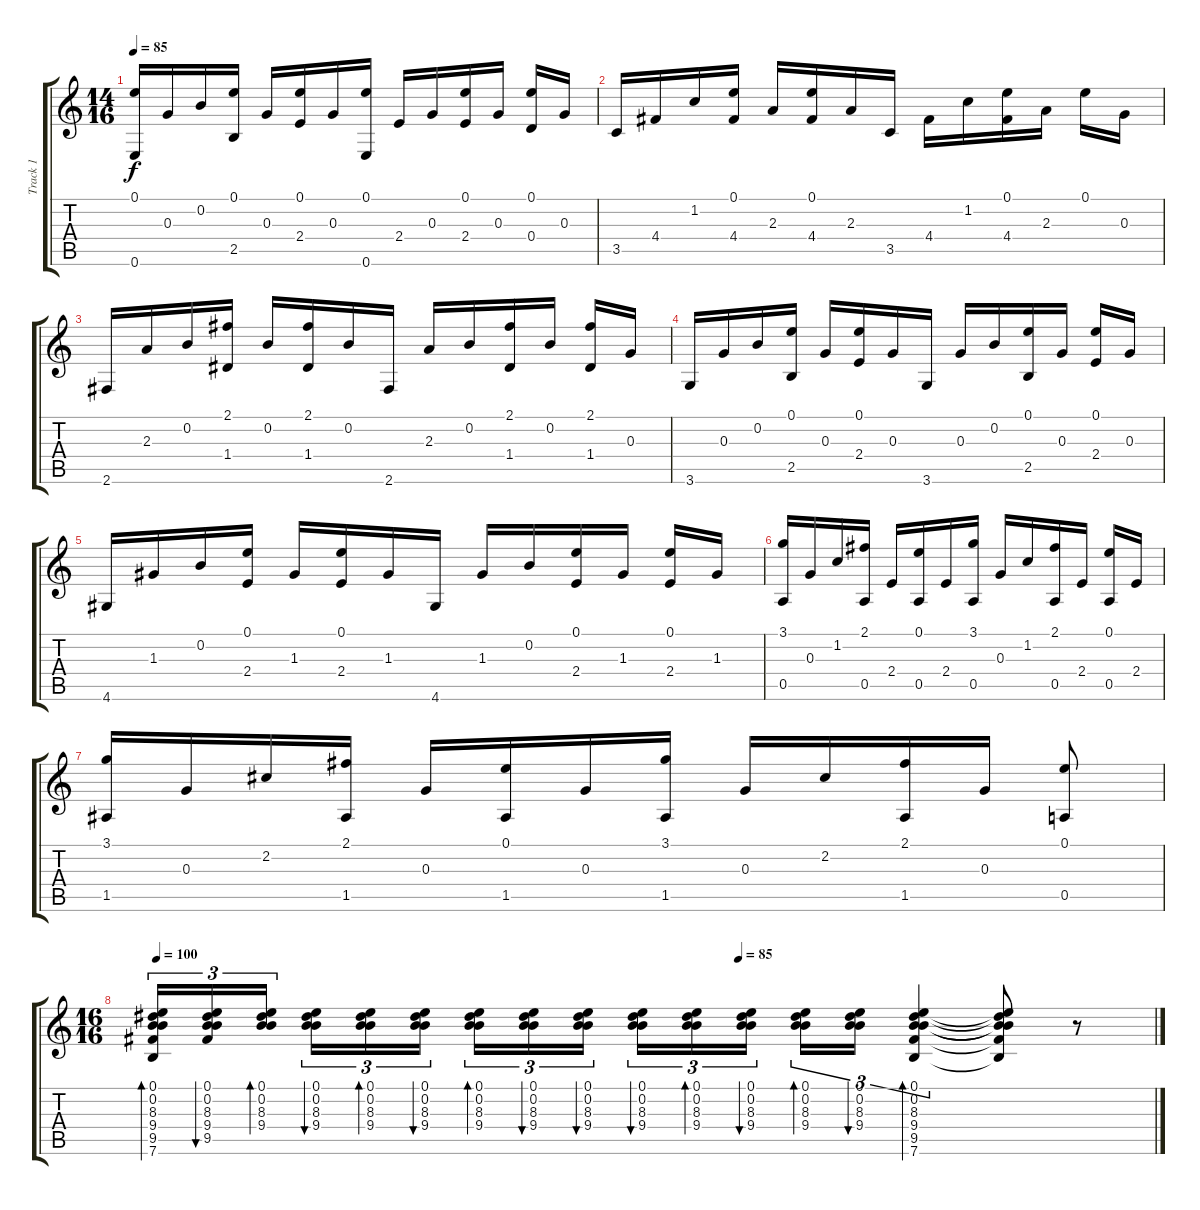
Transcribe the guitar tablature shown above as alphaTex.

\track ("Track 1" "Track 1") {instrument acousticguitarsteel}
\staff {score tabs}
\tuning (E4 B3 G3 D3 A2 E2) {hide}
\ts (14 16)
\tempo 85
\clef g2
\ks c
(0.1 0.6).16{dy f} 0.3.16 0.2.16 (0.1 2.5).16 0.3.16 (0.1 2.4).16 0.3.16 (0.1 0.6).16 2.4.16 0.3.16 (0.1 2.4).16 0.3.16 (0.1 0.4).16 0.3.16 |
3.5.16 4.4.16 1.2.16 (0.1 4.4).16 2.3.16 (0.1 4.4).16 2.3.16 3.5.16 4.4.16 1.2.16 (0.1 4.4).16 2.3.16 0.1.16 0.3.16 |
2.6.16 2.3.16 0.2.16 (2.1 1.4).16 0.2.16 (2.1 1.4).16 0.2.16 2.6.16 2.3.16 0.2.16 (2.1 1.4).16 0.2.16 (2.1 1.4).16 0.3.16 |
3.6.16 0.3.16 0.2.16 (0.1 2.5).16 0.3.16 (0.1 2.4).16 0.3.16 3.6.16 0.3.16 0.2.16 (0.1 2.5).16 0.3.16 (0.1 2.4).16 0.3.16 |
4.6.16 1.3.16 0.2.16 (0.1 2.4).16 1.3.16 (0.1 2.4).16 1.3.16 4.6.16 1.3.16 0.2.16 (0.1 2.4).16 1.3.16 (0.1 2.4).16 1.3.16 |
(3.1 0.5).16 0.3.16 1.2.16 (2.1 0.5).16 2.4.16 (0.1 0.5).16 2.4.16 (3.1 0.5).16 0.3.16 1.2.16 (2.1 0.5).16 2.4.16 (0.1 0.5).16 2.4.16 |
(3.1 1.5).16 0.3.16 2.2.16 (2.1 1.5).16 0.3.16 (0.1 1.5).16 0.3.16 (3.1 1.5).16 0.3.16 2.2.16 (2.1 1.5).16 0.3.16 (0.1 0.5).8 |
\ts (16 16)
\tempo 100
\tempo (85 0.5833333333333334)
(0.1 0.2 8.3 9.4 9.5 7.6).16{tu (3 2) bd 30 volume 8} (0.1 0.2 8.3 9.4 9.5).16{tu (3 2) bu 30} (0.1 0.2 8.3 9.4).16{tu (3 2) bd 30} (0.1 0.2 8.3 9.4).16{tu (3 2) bu 30} (0.1 0.2 8.3 9.4).16{tu (3 2) bd 30} (0.1 0.2 8.3 9.4).16{tu (3 2) bu 30} (0.1 0.2 8.3 9.4).16{tu (3 2) bd 30} (0.1 0.2 8.3 9.4).16{tu (3 2) bu 30} (0.1 0.2 8.3 9.4).16{tu (3 2) bu 30} (0.1 0.2 8.3 9.4).16{tu (3 2) bu 30} (0.1 0.2 8.3 9.4).16{tu (3 2) bd 30} (0.1 0.2 8.3 9.4).16{tu (3 2) bu 30} (0.1 0.2 8.3 9.4).16{tu (3 2) bd 30} (0.1 0.2 8.3 9.4).16{tu (3 2) bu 30} (0.1 0.2 8.3 9.4 9.5 7.6).4{tu (3 2) bd 30 volume 13} (0.1{t} 0.2{t} 8.3{t} 9.4{t} 9.5{t} 7.6{t}).8 r.8
